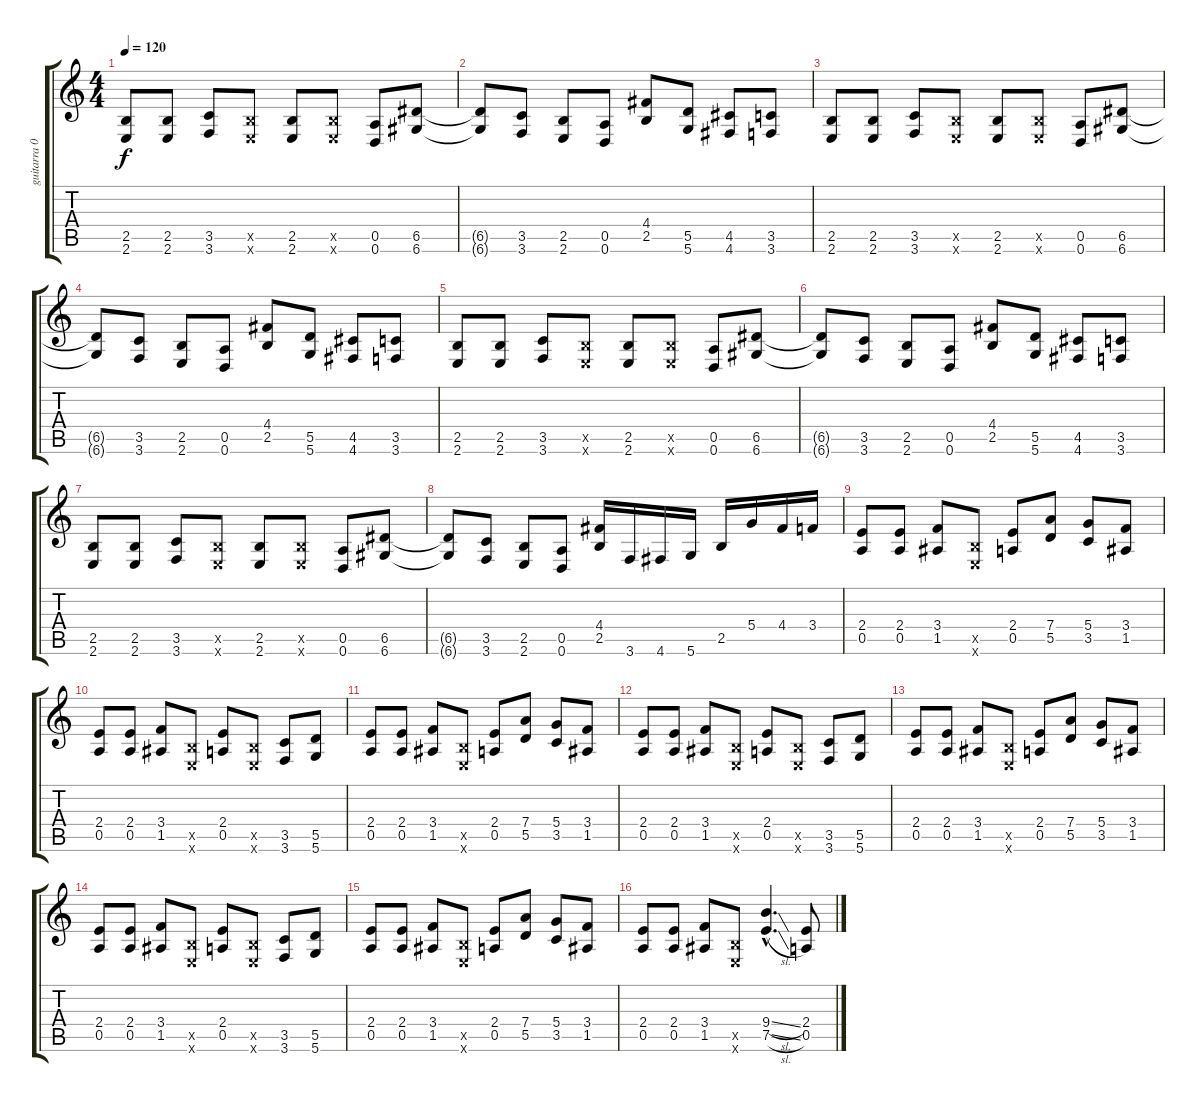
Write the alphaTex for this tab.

\track ("guitarra 02" "guitarra 0") {instrument distortionguitar}
\staff {score tabs}
\tuning (E4 B3 G3 D3 A2 D2) {hide}
\ts (4 4)
\tempo 120
\clef g2
\ks c
(2.5 2.6).8{dy f} (2.5 2.6).8 (3.5 3.6).8 (2.5{x} 2.6{x}).8 (2.5 2.6).8 (2.5{x} 2.6{x}).8 (0.5 0.6).8 (6.5 6.6).8 |
(6.5{t} 6.6{t}).8 (3.5 3.6).8 (2.5 2.6).8 (0.5 0.6).8 (4.4 2.5).8 (5.5 5.6).8 (4.5 4.6).8 (3.5 3.6).8 |
(2.5 2.6).8 (2.5 2.6).8 (3.5 3.6).8 (2.5{x} 2.6{x}).8 (2.5 2.6).8 (2.5{x} 2.6{x}).8 (0.5 0.6).8 (6.5 6.6).8 |
(6.5{t} 6.6{t}).8 (3.5 3.6).8 (2.5 2.6).8 (0.5 0.6).8 (4.4 2.5).8 (5.5 5.6).8 (4.5 4.6).8 (3.5 3.6).8 |
(2.5 2.6).8 (2.5 2.6).8 (3.5 3.6).8 (2.5{x} 2.6{x}).8 (2.5 2.6).8 (2.5{x} 2.6{x}).8 (0.5 0.6).8 (6.5 6.6).8 |
(6.5{t} 6.6{t}).8 (3.5 3.6).8 (2.5 2.6).8 (0.5 0.6).8 (4.4 2.5).8 (5.5 5.6).8 (4.5 4.6).8 (3.5 3.6).8 |
(2.5 2.6).8 (2.5 2.6).8 (3.5 3.6).8 (2.5{x} 2.6{x}).8 (2.5 2.6).8 (2.5{x} 2.6{x}).8 (0.5 0.6).8 (6.5 6.6).8 |
(6.5{t} 6.6{t}).8 (3.5 3.6).8 (2.5 2.6).8 (0.5 0.6).8 (4.4 2.5).16 3.6.16 4.6.16 5.6.16 2.5.16 5.4.16 4.4.16 3.4.16 |
(2.4 0.5).8 (2.4 0.5).8 (3.4 1.5).8 (2.5{x} 2.6{x}).8 (2.4 0.5).8 (7.4 5.5).8 (5.4 3.5).8 (3.4 1.5).8 |
(2.4 0.5).8 (2.4 0.5).8 (3.4 1.5).8 (2.5{x} 2.6{x}).8 (2.4 0.5).8 (2.5{x} 2.6{x}).8 (3.5 3.6).8 (5.5 5.6).8 |
(2.4 0.5).8 (2.4 0.5).8 (3.4 1.5).8 (2.5{x} 2.6{x}).8 (2.4 0.5).8 (7.4 5.5).8 (5.4 3.5).8 (3.4 1.5).8 |
(2.4 0.5).8 (2.4 0.5).8 (3.4 1.5).8 (2.5{x} 2.6{x}).8 (2.4 0.5).8 (2.5{x} 2.6{x}).8 (3.5 3.6).8 (5.5 5.6).8 |
(2.4 0.5).8 (2.4 0.5).8 (3.4 1.5).8 (2.5{x} 2.6{x}).8 (2.4 0.5).8 (7.4 5.5).8 (5.4 3.5).8 (3.4 1.5).8 |
(2.4 0.5).8 (2.4 0.5).8 (3.4 1.5).8 (2.5{x} 2.6{x}).8 (2.4 0.5).8 (2.5{x} 2.6{x}).8 (3.5 3.6).8 (5.5 5.6).8 |
(2.4 0.5).8 (2.4 0.5).8 (3.4 1.5).8 (2.5{x} 2.6{x}).8 (2.4 0.5).8 (7.4 5.5).8 (5.4 3.5).8 (3.4 1.5).8 |
(2.4 0.5).8 (2.4 0.5).8 (3.4 1.5).8 (2.5{x} 2.6{x}).8 (9.4{sl hac} 7.5{sl hac}).4{d} (2.4 0.5).8
